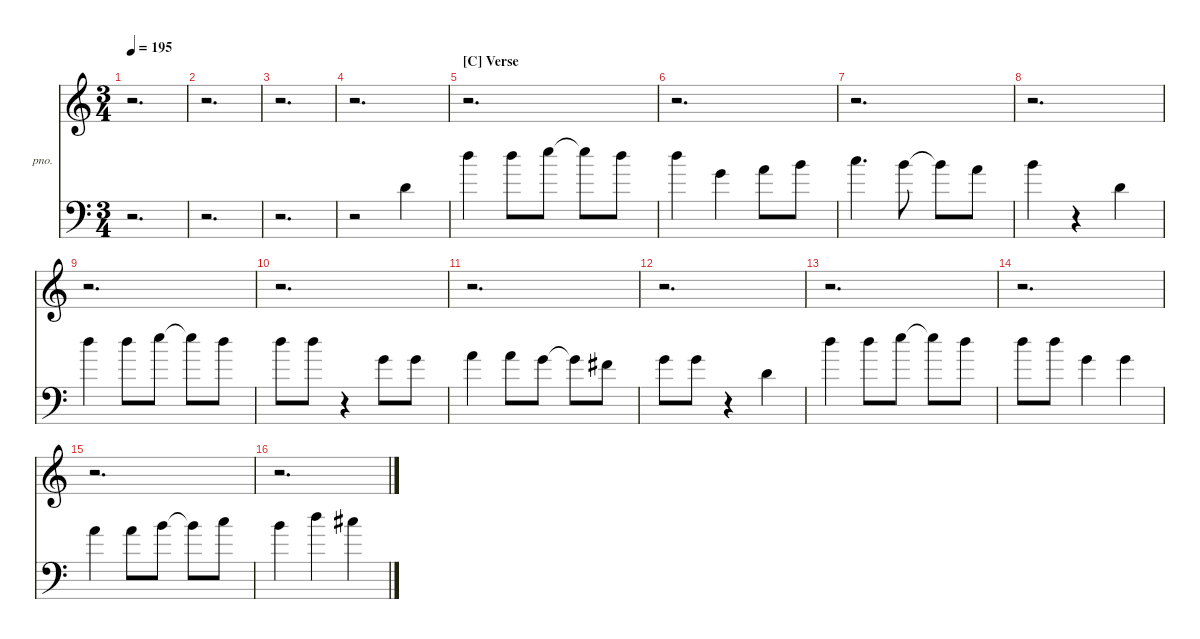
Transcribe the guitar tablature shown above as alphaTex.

\hideDynamics
\bracketExtendMode nobrackets
\firstSystemTrackNameOrientation horizontal
\track ("Vocal" "pno.") {instrument acousticgrandpiano}
\staff {score}
\tuning (E4 B3 G3 D3 A2 E2)
\ts (3 4)
\tempo 195
\clef g2
\ks aminor
r.2{d dy ff} |
r.2{d} |
r.2{d} |
r.2{d} |
\section ("C" "Verse")
r.2{d} |
r.2{d} |
r.2{d} |
r.2{d} |
r.2{d} |
r.2{d} |
r.2{d} |
r.2{d} |
r.2{d} |
r.2{d} |
r.2{d} |
r.2{d}
\staff {score}
\tuning (G2 D2 A1 E1 B0)
\clef f4
\ottava regular
\simile none
\ks aminor
r.2{d dy ff} |
r.2{d} |
r.2{d} |
r.2 19.1.4 |
31.1.4 31.1.8 33.1.8 33.1{t}.8 31.1.8 |
31.1.4 24.1.4 26.1.8 28.1.8 |
29.1.4{d} 28.1.8 28.1{t}.8 26.1.8 |
28.1.4 r.4 19.1.4 |
31.1.4 31.1.8 33.1.8 33.1{t}.8 31.1.8 |
31.1.8 31.1.8 r.4 24.1.8 24.1.8 |
26.1.4 26.1.8 24.1.8 24.1{t}.8 23.1{acc #}.8 |
24.1.8 24.1.8 r.4 19.1.4 |
31.1.4 31.1.8 33.1.8 33.1{t}.8 31.1.8 |
31.1.8 31.1.8 24.1.4 24.1.4 |
26.1.4 26.1.8 28.1.8 28.1{t}.8 29.1.8 |
28.1.4 31.1.4 30.1{acc #}.4
